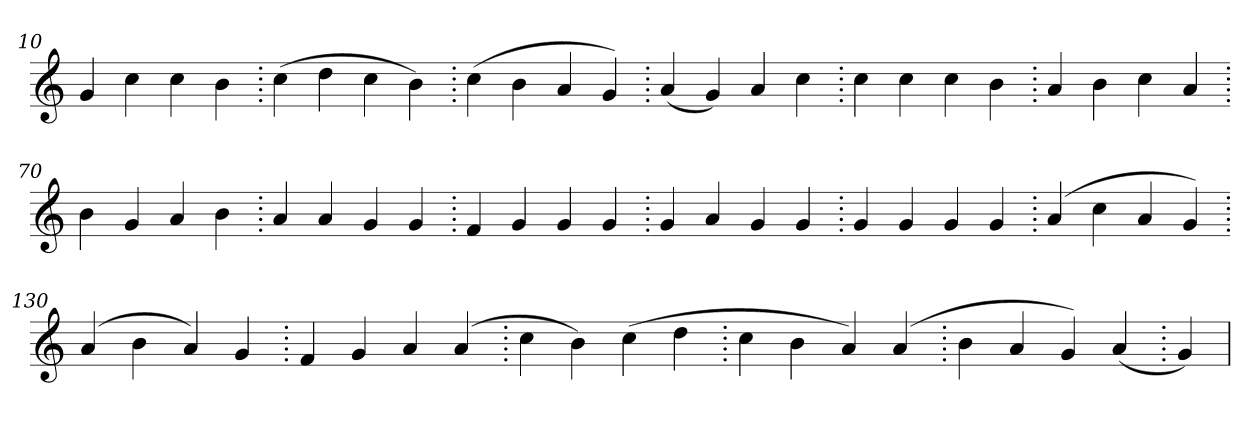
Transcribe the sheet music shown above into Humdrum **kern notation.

**kern
*part1
*staff1
*clefG2
=10.
4g
4cc
4cc
4b
=20.
(>4cc
4dd
4cc
4b)
=30.
(>4cc
4b
4a
4g)
=40.
(>4a
4g)
4a
4cc
=50.
4cc
4cc
4cc
4b
=60.
4a
4b
4cc
4a
=70.
4b
4g
4a
4b
=80.
4a
4a
4g
4g
=90.
4f
4g
4g
4g
=100.
4g
4a
4g
4g
=110.
4g
4g
4g
4g
=120.
(>4a
4cc
4a
4g)
=130.
(>4a
4b
4a)
4g
=140.
4f
4g
4a
(>4a
=150.
4cc
4b)
(>4cc
4dd
=160.
4cc
4b
4a)
(>4a
=170.
4b
4a
4g)
(>4a
=180.
4g)
=
*-
